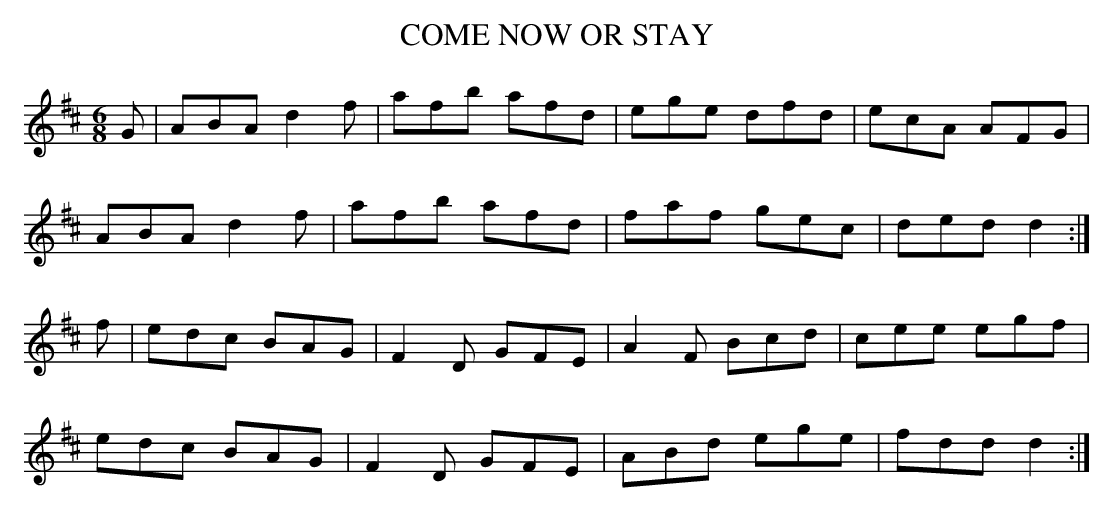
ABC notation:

X:1
T:COME NOW OR STAY
M:6/8
L:1/8
K:D
G|ABA d2f|afb afd|ege dfd|ecA AFG|
ABA d2f|afb afd|faf gec|ded d2 :|
f|edc BAG|F2D GFE|A2F Bcd|cee egf|
edc BAG|F2D GFE|ABd ege|fdd d2 :|
